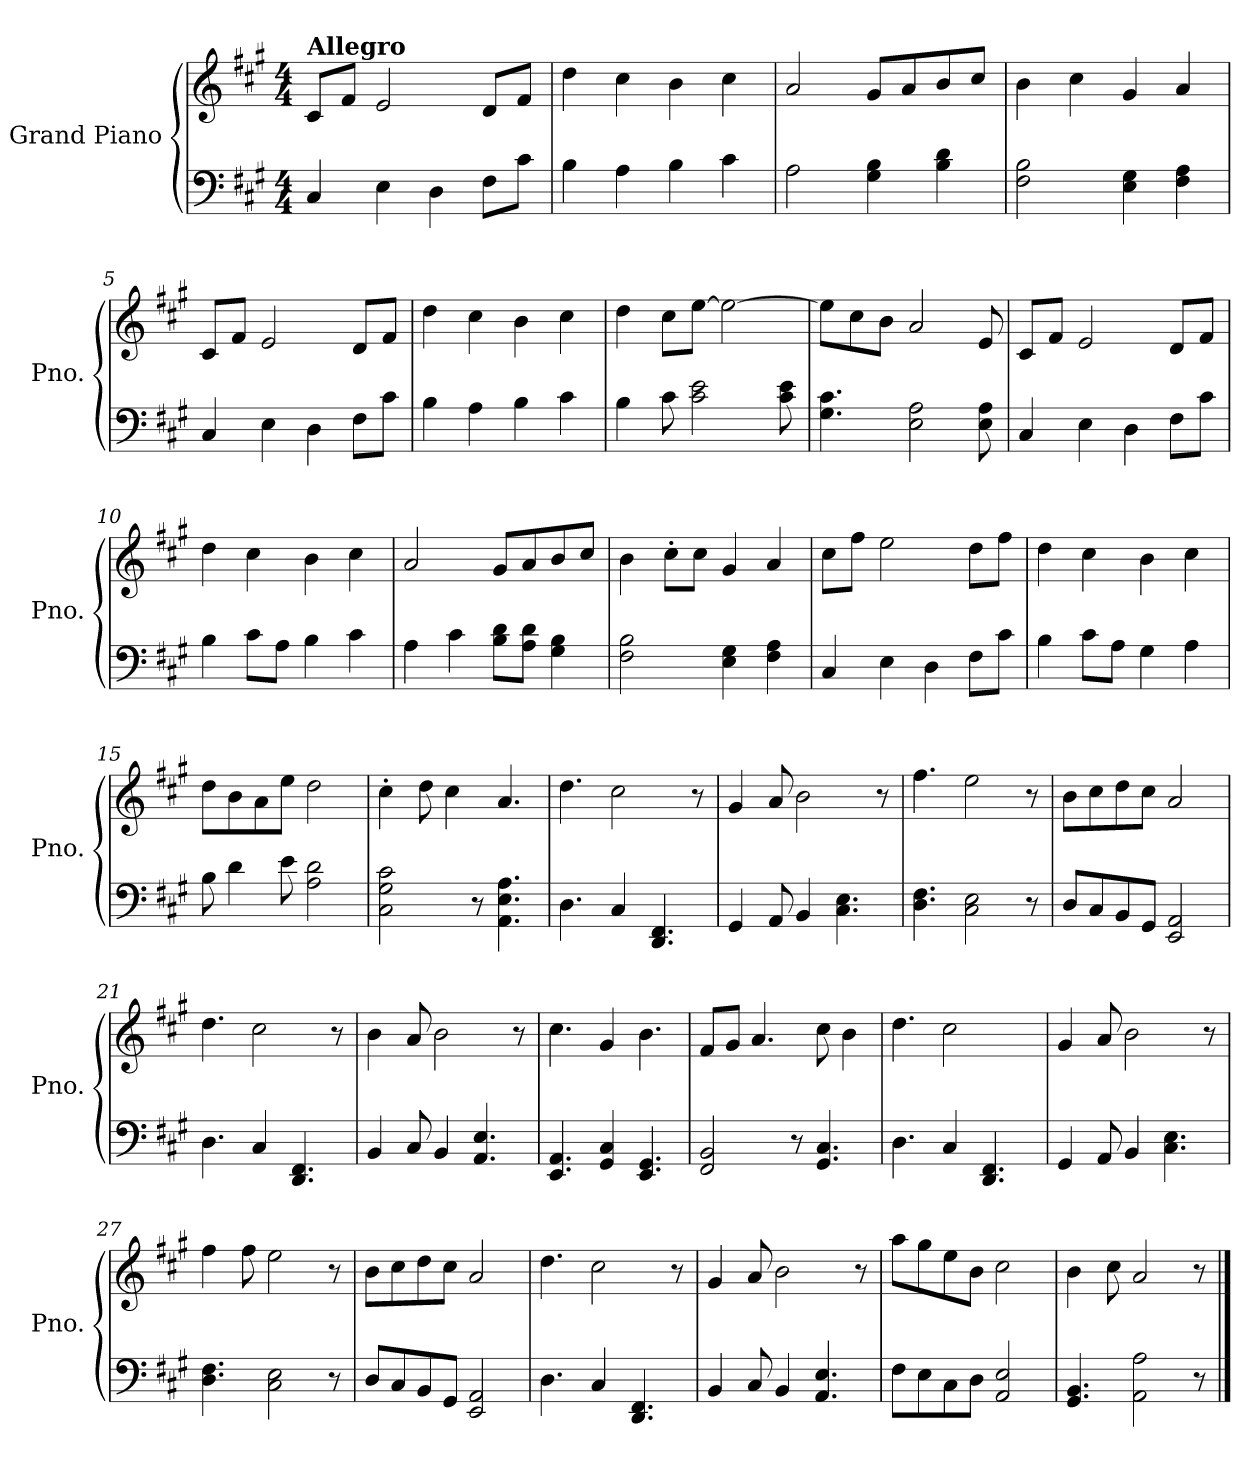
**kern	**kern
*part1	*part1
*staff2	*staff1
*I"Grand Piano	*
*I'Pno.	*
*clefF4	*clefG2
*k[f#c#g#]	*k[f#c#g#]
*M4/4	*M4/4
=1	=1
!	!LO:TX:a:B:t=Allegro
4C#/	8c#/L
.	8f#/J
4E\	2e/
4D\	.
8F#\L	8d/L
8c#\J	8f#/J
=2	=2
4B\	4dd\
4A\	4cc#\
4B\	4b\
4c#\	4cc#\
=3	=3
2A\	2a/
4G#\ 4B\	8g#/L
.	8a/
4B\ 4d\	8b/
.	8cc#/J
=4	=4
2F#\ 2B\	4b\
.	4cc#\
4E\ 4G#\	4g#/
4F#\ 4A\	4a/
=5	=5
4C#/	8c#/L
.	8f#/J
4E\	2e/
4D\	.
8F#\L	8d/L
8c#\J	8f#/J
=6	=6
4B\	4dd\
4A\	4cc#\
4B\	4b\
4c#\	4cc#\
=7	=7
4B\	4dd\
8c#\	8cc#\L
2c#\ 2e\	[8ee\J
.	2ee\_
8c#\ 8e\	.
!!LO:LB:g=z
=8	=8
4.G#\ 4.c#\	8ee\L]
.	8cc#\
.	8b\J
2E\ 2A\	2a/
8E\ 8A\	8e/
=9	=9
4C#/	8c#/L
.	8f#/J
4E\	2e/
4D\	.
8F#\L	8d/L
8c#\J	8f#/J
=10	=10
4B\	4dd\
8c#\L	4cc#\
8A\J	.
4B\	4b\
4c#\	4cc#\
=11	=11
4A\	2a/
4c#\	.
8B\ 8d\L	8g#/L
8A\ 8d\J	8a/
4G#\ 4B\	8b/
.	8cc#/J
=12	=12
2F#\ 2B\	4b\
.	8cc#'\L
.	8cc#\J
4E\ 4G#\	4g#/
4F#\ 4A\	4a/
=13	=13
4C#/	8cc#\L
.	8ff#\J
4E\	2ee\
4D\	.
8F#\L	8dd\L
8c#\J	8ff#\J
=14	=14
4B\	4dd\
8c#\L	4cc#\
8A\J	.
4G#\	4b\
4A\	4cc#\
!!LO:LB:g=z
=15	=15
8B\	8dd\L
4d\	8b\
.	8a\
8e\	8ee\J
2A\ 2d\	2dd\
=16	=16
2C#\ 2G#\ 2c#\	4cc#'\
.	8dd\
.	4cc#\
8r	.
4.AA\ 4.E\ 4.A\	4.a/
=17	=17
4.D\	4.dd\
4C#/	2cc#\
4.DD/ 4.FF#/	.
.	8r
=18	=18
4GG#/	4g#/
8AA/	8a/
4BB/	2b\
4.C#\ 4.E\	.
.	8r
=19	=19
4.D\ 4.F#\	4.ff#\
2C#\ 2E\	2ee\
8r	8r
=20	=20
8D/L	8b\L
8C#/	8cc#\
8BB/	8dd\
8GG#/J	8cc#\J
2EE/ 2AA/	2a/
=21	=21
4.D\	4.dd\
4C#/	2cc#\
4.DD/ 4.FF#/	.
.	8r
=22	=22
4BB/	4b\
8C#/	8a/
4BB/	2b\
4.AA/ 4.E/	.
.	8r
!!LO:LB:g=z
=23	=23
4.EE/ 4.AA/	4.cc#\
4GG#/ 4C#/	4g#/
4.EE/ 4.GG#/	4.b\
=24	=24
2FF#/ 2BB/	8f#/L
.	8g#/J
.	4.a/
8r	.
4.GG#/ 4.C#/	8cc#\
.	4b\
=25	=25
4.D\	4.dd\
4C#/	2cc#\
4.DD/ 4.FF#/	.
.	8ryy
=26	=26
4GG#/	4g#/
8AA/	8a/
4BB/	2b\
4.C#\ 4.E\	.
.	8r
=27	=27
4.D\ 4.F#\	4ff#\
.	8ff#\
2C#\ 2E\	2ee\
8r	8r
=28	=28
8D/L	8b\L
8C#/	8cc#\
8BB/	8dd\
8GG#/J	8cc#\J
2EE/ 2AA/	2a/
=29	=29
4.D\	4.dd\
4C#/	2cc#\
4.DD/ 4.FF#/	.
.	8r
=30	=30
4BB/	4g#/
8C#/	8a/
4BB/	2b\
4.AA/ 4.E/	.
.	8r
!!LO:LB:g=z
=31	=31
8F#\L	8aa\L
8E\	8gg#\
8C#\	8ee\
8D\J	8b\J
2AA/ 2E/	2cc#\
=32	=32
4.GG#/ 4.BB/	4b\
.	8cc#\
2AA\ 2A\	2a/
8r	8r
==	==
*-	*-
